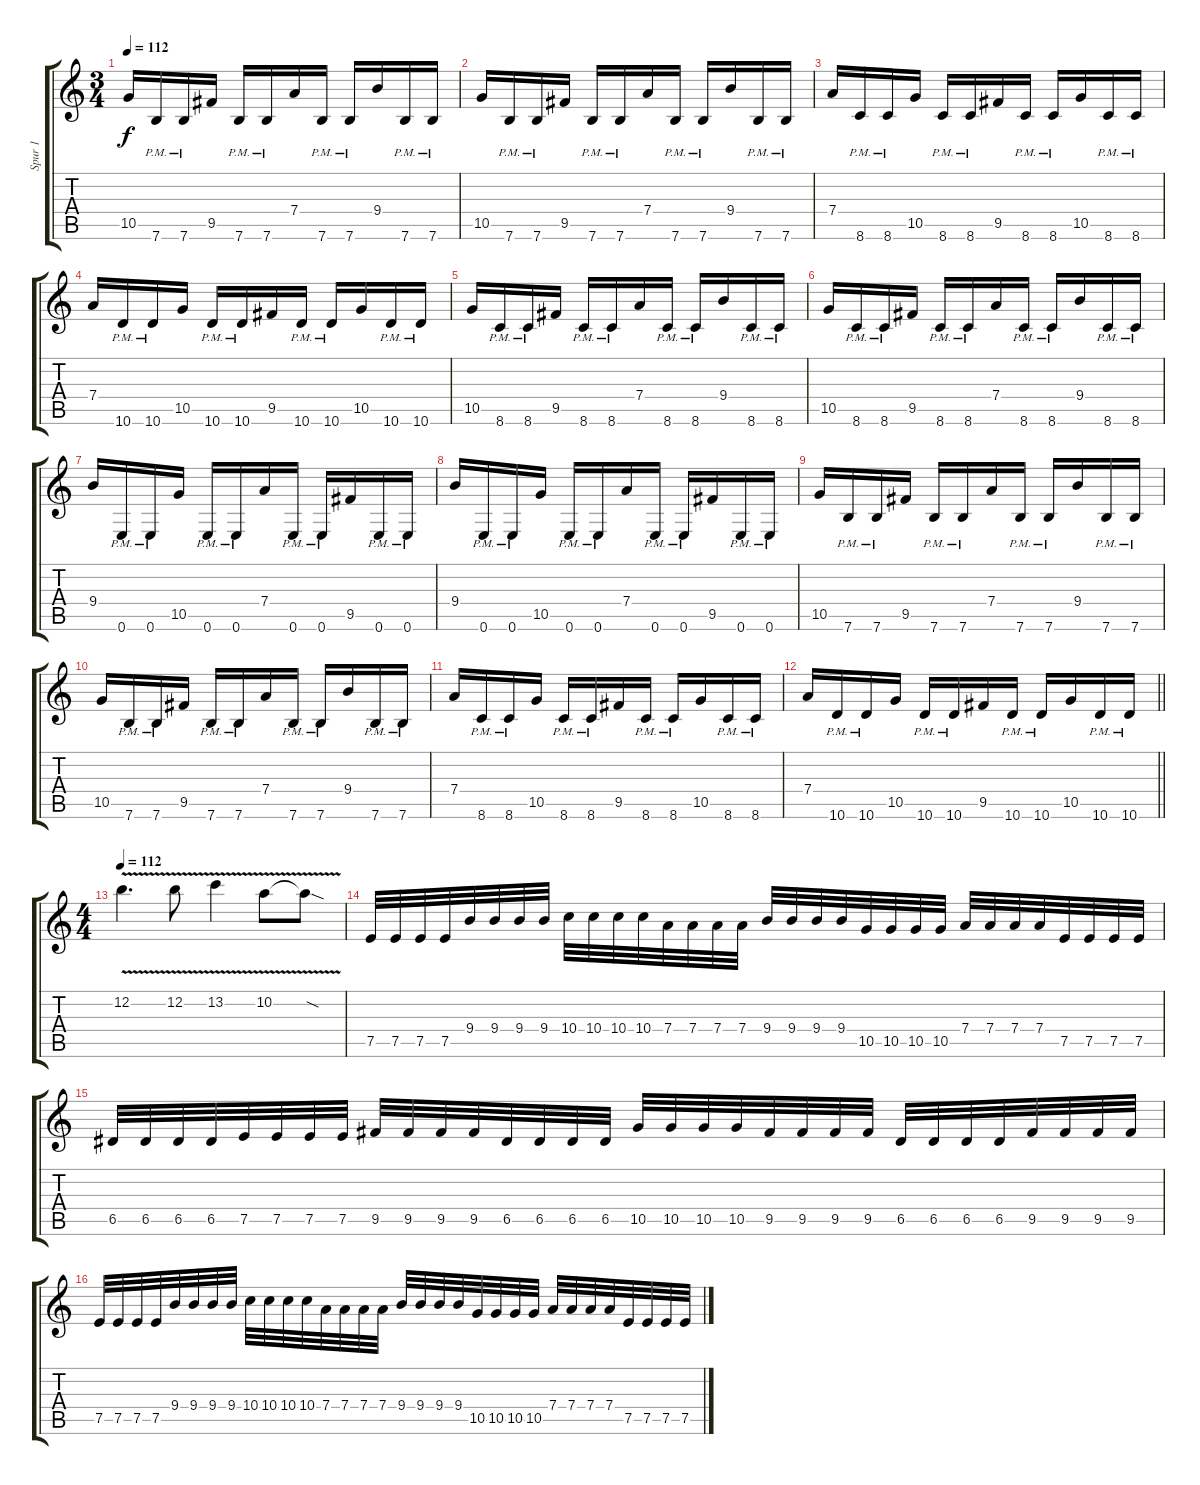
\track ("Spur 1" "Spur 1") {instrument distortionguitar}
\staff {score tabs}
\tuning (E4 B3 G3 D3 A2 E2) {hide}
\ts (3 4)
\tempo 112
\clef g2
\ks c
10.5.16{dy f} 7.6{pm}.16 7.6{pm}.16 9.5.16 7.6{pm}.16 7.6{pm}.16 7.4.16 7.6{pm}.16 7.6{pm}.16 9.4.16 7.6{pm}.16 7.6{pm}.16 |
10.5.16 7.6{pm}.16 7.6{pm}.16 9.5.16 7.6{pm}.16 7.6{pm}.16 7.4.16 7.6{pm}.16 7.6{pm}.16 9.4.16 7.6{pm}.16 7.6{pm}.16 |
7.4.16 8.6{pm}.16 8.6{pm}.16 10.5.16 8.6{pm}.16 8.6{pm}.16 9.5.16 8.6{pm}.16 8.6{pm}.16 10.5.16 8.6{pm}.16 8.6{pm}.16 |
7.4.16 10.6{pm}.16 10.6{pm}.16 10.5.16 10.6{pm}.16 10.6{pm}.16 9.5.16 10.6{pm}.16 10.6{pm}.16 10.5.16 10.6{pm}.16 10.6{pm}.16 |
10.5.16 8.6{pm}.16 8.6{pm}.16 9.5.16 8.6{pm}.16 8.6{pm}.16 7.4.16 8.6{pm}.16 8.6{pm}.16 9.4.16 8.6{pm}.16 8.6{pm}.16 |
10.5.16 8.6{pm}.16 8.6{pm}.16 9.5.16 8.6{pm}.16 8.6{pm}.16 7.4.16 8.6{pm}.16 8.6{pm}.16 9.4.16 8.6{pm}.16 8.6{pm}.16 |
9.4.16 0.6{pm}.16 0.6{pm}.16 10.5.16 0.6{pm}.16 0.6{pm}.16 7.4.16 0.6{pm}.16 0.6{pm}.16 9.5.16 0.6{pm}.16 0.6{pm}.16 |
9.4.16 0.6{pm}.16 0.6{pm}.16 10.5.16 0.6{pm}.16 0.6{pm}.16 7.4.16 0.6{pm}.16 0.6{pm}.16 9.5.16 0.6{pm}.16 0.6{pm}.16 |
10.5.16 7.6{pm}.16 7.6{pm}.16 9.5.16 7.6{pm}.16 7.6{pm}.16 7.4.16 7.6{pm}.16 7.6{pm}.16 9.4.16 7.6{pm}.16 7.6{pm}.16 |
10.5.16 7.6{pm}.16 7.6{pm}.16 9.5.16 7.6{pm}.16 7.6{pm}.16 7.4.16 7.6{pm}.16 7.6{pm}.16 9.4.16 7.6{pm}.16 7.6{pm}.16 |
7.4.16 8.6{pm}.16 8.6{pm}.16 10.5.16 8.6{pm}.16 8.6{pm}.16 9.5.16 8.6{pm}.16 8.6{pm}.16 10.5.16 8.6{pm}.16 8.6{pm}.16 |
\barLineRight lightlight
7.4.16 10.6{pm}.16 10.6{pm}.16 10.5.16 10.6{pm}.16 10.6{pm}.16 9.5.16 10.6{pm}.16 10.6{pm}.16 10.5.16 10.6{pm}.16 10.6{pm}.16 |
\ts (4 4)
\tempo 112
12.2{v}.4{d volume 10 balance 6} 12.2{v}.8 13.2{v}.4 10.2{v}.8 10.2{v sod t}.8 |
7.5.32{volume 13} 7.5.32 7.5.32 7.5.32 9.4.32 9.4.32 9.4.32 9.4.32 10.4.32 10.4.32 10.4.32 10.4.32 7.4.32 7.4.32 7.4.32 7.4.32 9.4.32 9.4.32 9.4.32 9.4.32 10.5.32 10.5.32 10.5.32 10.5.32 7.4.32 7.4.32 7.4.32 7.4.32 7.5.32 7.5.32 7.5.32 7.5.32 |
6.5.32 6.5.32 6.5.32 6.5.32 7.5.32 7.5.32 7.5.32 7.5.32 9.5.32 9.5.32 9.5.32 9.5.32 6.5.32 6.5.32 6.5.32 6.5.32 10.5.32 10.5.32 10.5.32 10.5.32 9.5.32 9.5.32 9.5.32 9.5.32 6.5.32 6.5.32 6.5.32 6.5.32 9.5.32 9.5.32 9.5.32 9.5.32 |
7.5.32 7.5.32 7.5.32 7.5.32 9.4.32 9.4.32 9.4.32 9.4.32 10.4.32 10.4.32 10.4.32 10.4.32 7.4.32 7.4.32 7.4.32 7.4.32 9.4.32 9.4.32 9.4.32 9.4.32 10.5.32 10.5.32 10.5.32 10.5.32 7.4.32 7.4.32 7.4.32 7.4.32 7.5.32 7.5.32 7.5.32 7.5.32
